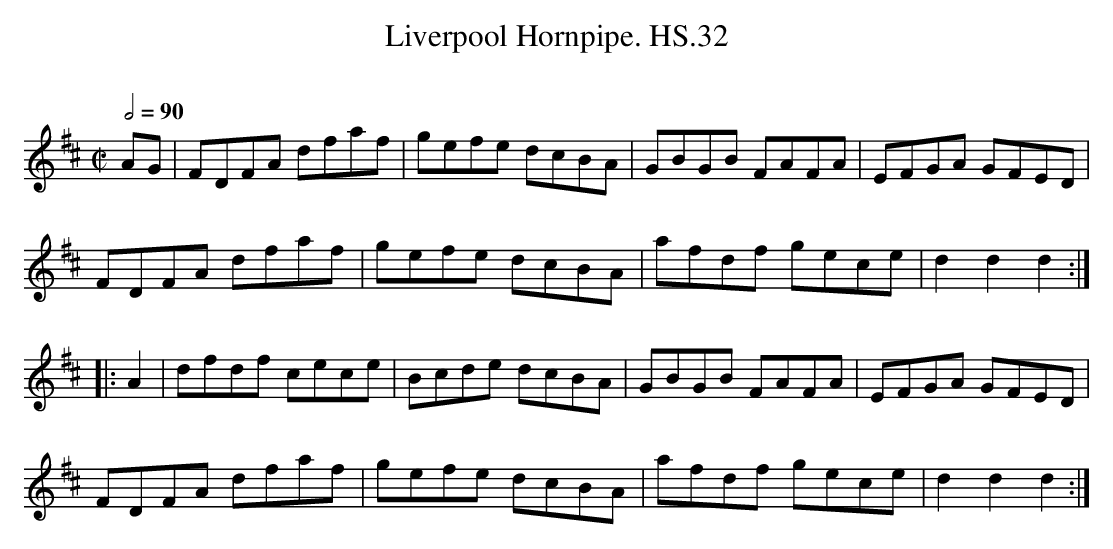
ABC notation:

X:1
T:Liverpool Hornpipe. HS.32
M:C|
L:1/8
Q:1/2=90
O:
K:D
AG|FDFA dfaf|gefe dcBA|GBGB FAFA|EFGA GFED|
FDFA dfaf|gefe dcBA|afdf gece|d2d2d2:|
|:A2|dfdf cece|Bcde dcBA|GBGB FAFA|EFGA GFED|
FDFA dfaf|gefe dcBA|afdf gece|d2d2d2:|
